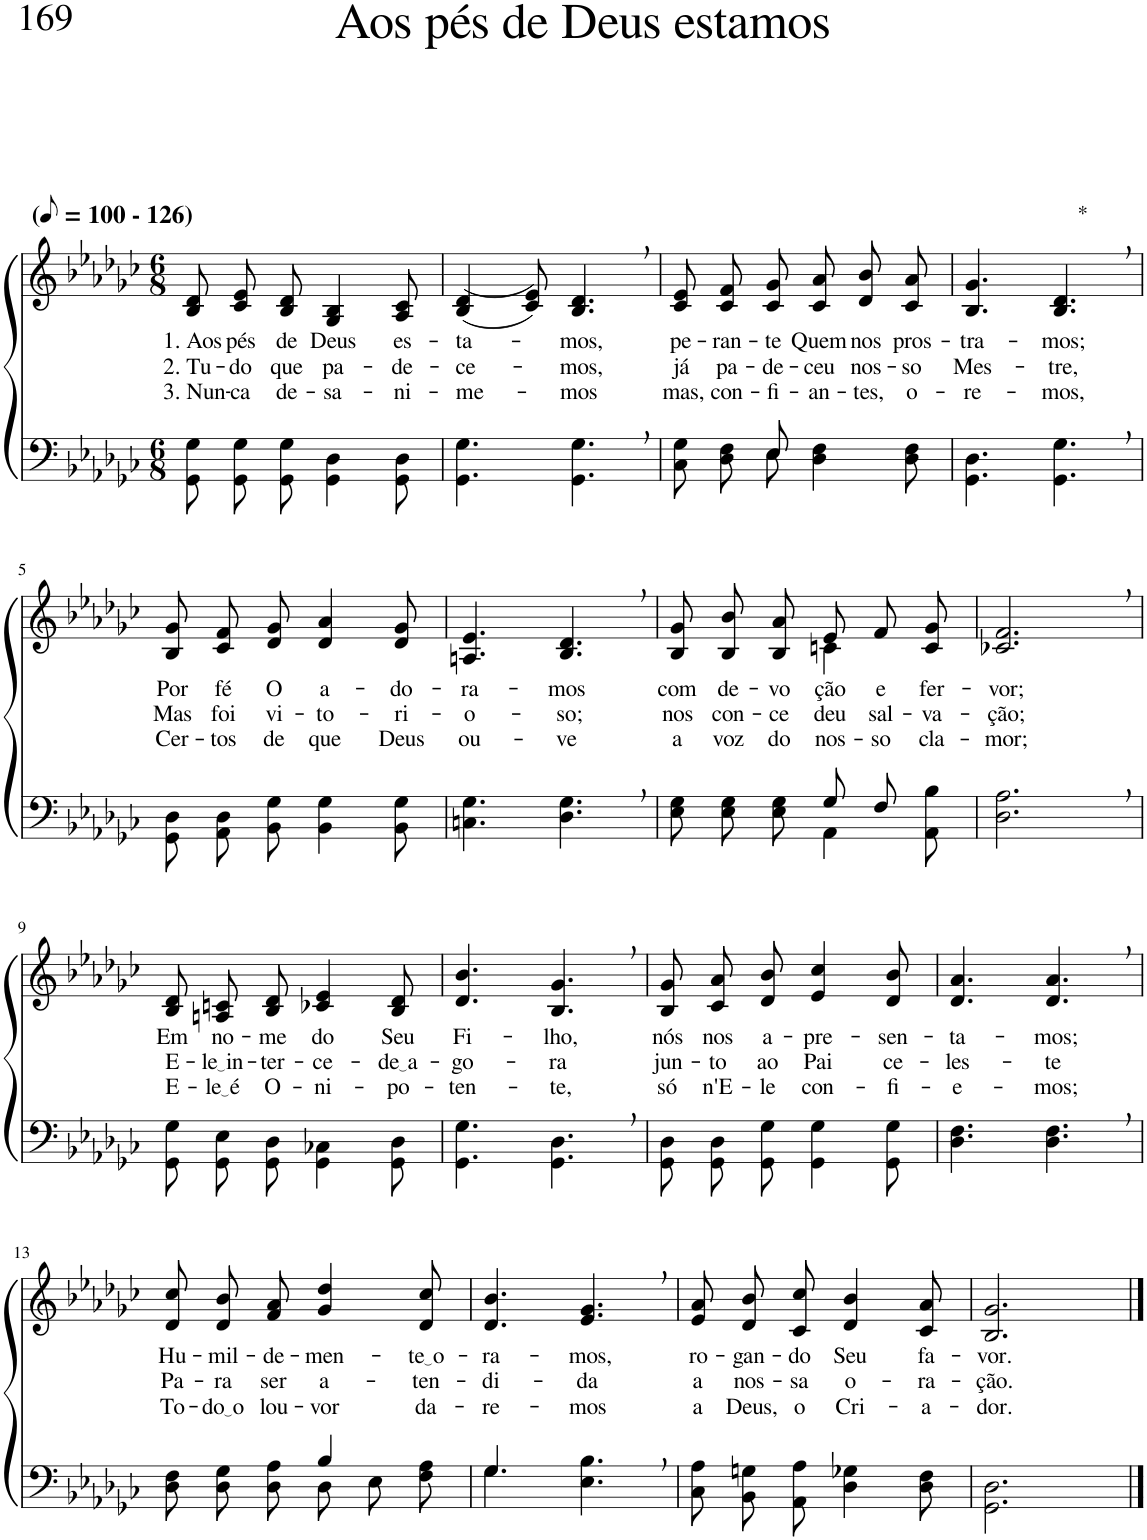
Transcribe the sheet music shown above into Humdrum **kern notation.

**kern	**kern	**text	**text	**text
*part2	*part1	*part1	*part1	*part1
*staff2	*staff1	*staff1	*staff1	*staff1
*I"Parte III e IV	*I"Parte I e II	*	*	*
*clefF4	*clefG2	*	*	*
*Trd-1c-2	*Trd-1c-2	*	*	*
*k[b-e-a-d-g-c-]	*k[b-e-a-d-g-c-]	*	*	*
*M6/8	*M6/8	*	*	*
*MM50	*MM50	*	*	*
=1	=1	=1	=1	=1
!	!LO:TX:a:B:t=(	!	!	!
!	!LO:TX:a:B:t=- 126)	!	!	!
!	!	!LO:LY:b	!LO:LY:b	!LO:LY:b
8GG-/ 8G-/L	8B-/ 8d-/L	1. Aos	2. Tu-	3. Nun-
!	!	!LO:LY:b	!LO:LY:b	!LO:LY:b
8GG-/ 8G-/	8c-/ 8e-/	pés	-do	-ca
!	!	!LO:LY:b	!LO:LY:b	!LO:LY:b
8GG-/ 8G-/J	8B-/ 8d-/J	de	que	de-
!	!	!LO:LY:b	!LO:LY:b	!LO:LY:b
4GG-\ 4D-\	4G-/ 4B-/	Deus	pa-	-sa-
!	!	!LO:LY:b	!LO:LY:b	!LO:LY:b
8GG-\ 8D-\	8A-/ 8c-/	es-	-de-	-ni-
=2	=2	=2	=2	=2
!	!	!LO:LY:b	!LO:LY:b	!LO:LY:b
4.GG-\ 4.G-\	((4B-/ 4d-/	-ta-	-ce-	-me-
.	8c-/ 8e-/))	.	.	.
!	!	!LO:LY:b	!LO:LY:b	!LO:LY:b
4.GG-\, 4.G-\,	4.B-/, 4.d-/,	-mos,	-mos,	-mos
=3	=3	=3	=3	=3
*^	*	*	*	*
!	!	!	!LO:LY:b	!LO:LY:b	!LO:LY:b
4ryy	8C-\ 8G-\L	8c-/ 8e-/L	pe-	já	mas,
!	!	!	!LO:LY:b	!LO:LY:b	!LO:LY:b
.	8D-\ 8F\	8c-/ 8f/	-ran-	pa-	con-
!	!	!	!LO:LY:b	!LO:LY:b	!LO:LY:b
8E-/	8E-\J	8c-/ 8g-/J	-te	-de-	-fi-
!	!	!	!LO:LY:b	!LO:LY:b	!LO:LY:b
4.ryy	4D-\ 4F\	8c-/ 8a-/L	Quem	-ceu	-an-
!	!	!	!LO:LY:b	!LO:LY:b	!LO:LY:b
.	.	8d-/ 8b-/	nos	nos-	-tes,
!	!	!	!LO:LY:b	!LO:LY:b	!LO:LY:b
.	8D-\ 8F\	8c-/ 8a-/J	pros-	-so	o-
=4	=4	=4	=4	=4	=4
!	!	!	!LO:LY:b	!LO:LY:b	!LO:LY:b
*v	*v	*	*	*	*
4.GG-\ 4.D-\	4.B-/ 4.g-/	-tra-	Mes-	-re-
!	!LO:TX:a:t=*	!	!	!
!	!	!LO:LY:b	!LO:LY:b	!LO:LY:b
4.GG-\, 4.G-\,	4.B-/, 4.d-/,	-mos;	-tre,	-mos,
!!LO:LB:g=z
=5	=5	=5	=5	=5
!	!	!LO:LY:b	!LO:LY:b	!LO:LY:b
8GG-/ 8D-/L	8B-/ 8g-/L	Por	Mas	Cer-
!	!	!LO:LY:b	!LO:LY:b	!LO:LY:b
8AA-/ 8D-/	8c-/ 8f/	fé	foi	-tos
!	!	!LO:LY:b	!LO:LY:b	!LO:LY:b
8BB-/ 8G-/J	8d-/ 8g-/J	O	vi-	de
!	!	!LO:LY:b	!LO:LY:b	!LO:LY:b
4BB-\ 4G-\	4d-/ 4a-/	a-	-to-	que
!	!	!LO:LY:b	!LO:LY:b	!LO:LY:b
8BB-\ 8G-\	8d-/ 8g-/	-do-	-ri-	Deus
=6	=6	=6	=6	=6
!	!	!LO:LY:b	!LO:LY:b	!LO:LY:b
4.Cn\ 4.G-\	4.An/ 4.e-/	-ra-	-o-	ou-
!	!	!LO:LY:b	!LO:LY:b	!LO:LY:b
4.D-\, 4.G-\,	4.B-/, 4.d-/,	-mos	-so;	-ve
=7	=7	=7	=7	=7
*^	*	*	*	*
!	!	!	!LO:LY:b	!LO:LY:b	!LO:LY:b
*	*	*^	*	*	*
4.ryy	8E-\ 8G-\L	8B-/ 8g-/L	4.ryy	com	nos	a
!	!	!	!	!LO:LY:b	!LO:LY:b	!LO:LY:b
.	8E-\ 8G-\	8B-/ 8b-/	.	de-	con-	voz
!	!	!	!	!LO:LY:b	!LO:LY:b	!LO:LY:b
.	8E-\ 8G-\J	8B-/ 8a-/J	.	-vo-	-ce-	do
!	!	!	!	!LO:LY:b	!LO:LY:b	!LO:LY:b
8G-/L	4AA-\	8e-/L	4cn\	-ção	-deu	nos-
!	!	!	!	!LO:LY:b	!LO:LY:b	!LO:LY:b
8F/J	.	8f/	.	e	sal-	-so
!	!	!	!	!LO:LY:b	!LO:LY:b	!LO:LY:b
8ryy	8AA-\ 8B-\	8c/ 8g-/J	8ryy	fer-	-va-	cla-
=8	=8	=8	=8	=8	=8	=8
!	!	!	!	!LO:LY:b	!LO:LY:b	!LO:LY:b
*v	*v	*	*	*	*	*
*	*v	*v	*	*	*
2.D-\, 2.A-\,	2.c-X/, 2.f/,	-vor;	-ção;	-mor;
!!LO:LB:g=z
=9	=9	=9	=9	=9
!	!	!LO:LY:b	!LO:LY:b	!LO:LY:b
8GG-/ 8G-/L	8B-/ 8d-/L	Em	E-	E-
!	!	!LO:LY:b	!LO:LY:b	!LO:LY:b
8GG-/ 8E-/	8An/ 8cn/	no-	le in	le é
!	!	!LO:LY:b	!LO:LY:b	!LO:LY:b
8GG-/ 8D-/J	8B-/ 8d-/J	-me	-ter-	O-
!	!	!LO:LY:b	!LO:LY:b	!LO:LY:b
4GG-\ 4C-X\	4c-X/ 4e-/	do	-ce-	-ni-
!	!	!LO:LY:b	!LO:LY:b	!LO:LY:b
8GG-\ 8D-\	8B-/ 8d-/	Seu	de a	-po-
=10	=10	=10	=10	=10
!	!	!LO:LY:b	!LO:LY:b	!LO:LY:b
4.GG-\ 4.G-\	4.d-/ 4.b-/	Fi-	-go-	-ten-
!	!	!LO:LY:b	!LO:LY:b	!LO:LY:b
4.GG-\, 4.D-\,	4.B-/, 4.g-/,	-lho,	-ra	-te,
=11	=11	=11	=11	=11
!	!	!LO:LY:b	!LO:LY:b	!LO:LY:b
8GG-/ 8D-/L	8B-/ 8g-/L	nós	jun-	só
!	!	!LO:LY:b	!LO:LY:b	!LO:LY:b
8GG-/ 8D-/	8c-/ 8a-/	nos	-to	n'E-
!	!	!LO:LY:b	!LO:LY:b	!LO:LY:b
8GG-/ 8G-/J	8d-/ 8b-/J	a-	ao	-le
!	!	!LO:LY:b	!LO:LY:b	!LO:LY:b
4GG-\ 4G-\	4e-/ 4cc-/	-pre-	Pai	con-
!	!	!LO:LY:b	!LO:LY:b	!LO:LY:b
8GG-\ 8G-\	8d-/ 8b-/	-sen-	ce-	-fi-
=12	=12	=12	=12	=12
!	!	!LO:LY:b	!LO:LY:b	!LO:LY:b
4.D-\ 4.F\	4.d-/ 4.a-/	-ta-	-les-	-e-
!	!	!LO:LY:b	!LO:LY:b	!LO:LY:b
4.D-\, 4.F\,	4.d-/, 4.a-/,	-mos;	-te	-mos;
!!LO:LB:g=z
=13	=13	=13	=13	=13
*^	*	*	*	*
!	!	!	!LO:LY:b	!LO:LY:b	!LO:LY:b
4.ryy	8D-\ 8F\L	8d-/ 8cc-/L	Hu-	Pa-	To-
!	!	!	!LO:LY:b	!LO:LY:b	!LO:LY:b
.	8D-\ 8G-\	8d-/ 8b-/	-mil-	-ra	do o
!	!	!	!LO:LY:b	!LO:LY:b	!LO:LY:b
.	8D-\ 8A-\J	8f/ 8a-/J	-de-	ser	lou-
!	!	!	!LO:LY:b	!LO:LY:b	!LO:LY:b
4B-/	8D-\L	4g-/ 4dd-/	-men-	a-	-vor
.	8E-\	.	.	.	.
!	!	!	!LO:LY:b	!LO:LY:b	!LO:LY:b
8ryy	8F\ 8A-\J	8d-/ 8cc-/	te o	-ten-	da-
=14	=14	=14	=14	=14	=14
!	!	!	!LO:LY:b	!LO:LY:b	!LO:LY:b
4.G-/	4.G-\	4.d-/ 4.b-/	-ra-	-di-	-re-
!	!	!	!LO:LY:b	!LO:LY:b	!LO:LY:b
4.ryy	4.E-\ 4.B-\	4.e-/, 4.g-/,	-mos,	-da	-mos
=15	=15	=15	=15	=15	=15
!	!	!	!LO:LY:b	!LO:LY:b	!LO:LY:b
*v	*v	*	*	*	*
8C-\ 8A-\L	8e-/ 8a-/L	ro-	a	a
!	!	!LO:LY:b	!LO:LY:b	!LO:LY:b
8BB-\ 8Gn\	8d-/ 8b-/	-gan-	nos-	Deus,
!	!	!LO:LY:b	!LO:LY:b	!LO:LY:b
8AA-\ 8A-\J	8c-/ 8cc-/J	-do	-sa	o
!	!	!LO:LY:b	!LO:LY:b	!LO:LY:b
4D-\ 4G-X\	4d-/ 4b-/	Seu	o-	Cri-
!	!	!LO:LY:b	!LO:LY:b	!LO:LY:b
8D-\ 8F\	8c-/ 8a-/	fa-	-ra-	-a-
=16	=16	=16	=16	=16
!	!	!LO:LY:b	!LO:LY:b	!LO:LY:b
2.GG-\ 2.D-\	2.B-/ 2.g-/	-vor.	-ção.	-dor.
==	==	==	==	==
*-	*-	*-	*-	*-
